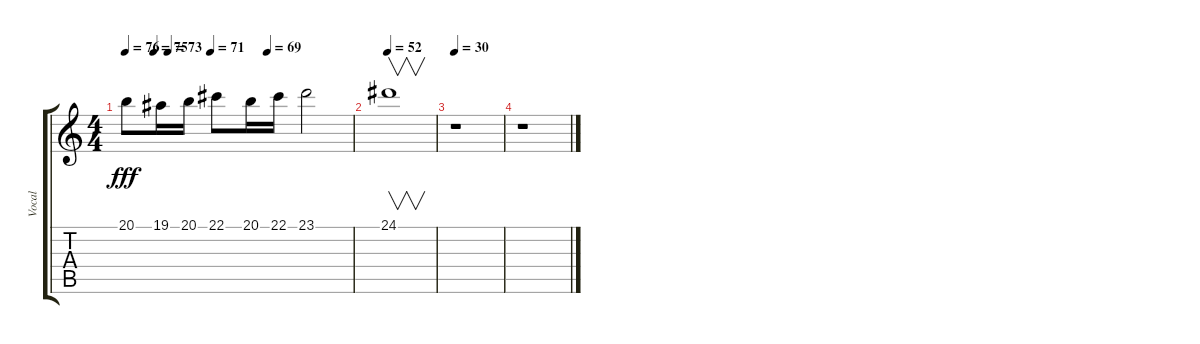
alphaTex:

\track ("Vocal" "Vocal") {instrument flute}
\staff {score tabs}
\tuning (Eb4 Bb3 Gb3 Db3 Ab2 Eb2) {hide}
\ts (4 4)
\tempo 76
\tempo (75 0.125)
\tempo (73 0.1875)
\tempo (71 0.375)
\tempo (69 0.625)
\clef g2
\ks c
20.1.8{dy fff} 19.1.16 20.1.16 22.1.8 20.1.16 22.1.16 23.1.2 |
\tempo 52
24.1.1{v} |
\tempo 30
r.1 |
r.1
